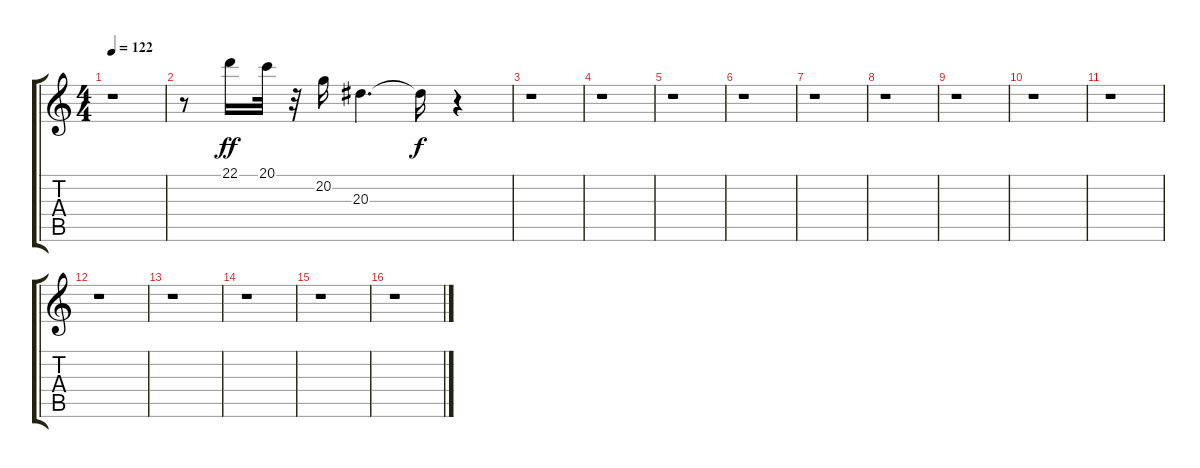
\track "" {instrument marimba}
\staff {score tabs}
\tuning (E4 B3 G3 D3 A2 E2) {hide}
\ts (4 4)
\tempo 122
\clef g2
\ks c
r.1{dy f} |
r.8 22.1.16{dy ff} 20.1.32 r.32 20.2.16 20.3.4{d} 20.3{t}.16{dy f} r.4 |
r.1 |
r.1 |
r.1 |
r.1 |
r.1 |
r.1 |
r.1 |
r.1 |
r.1 |
r.1 |
r.1 |
r.1 |
r.1 |
r.1
